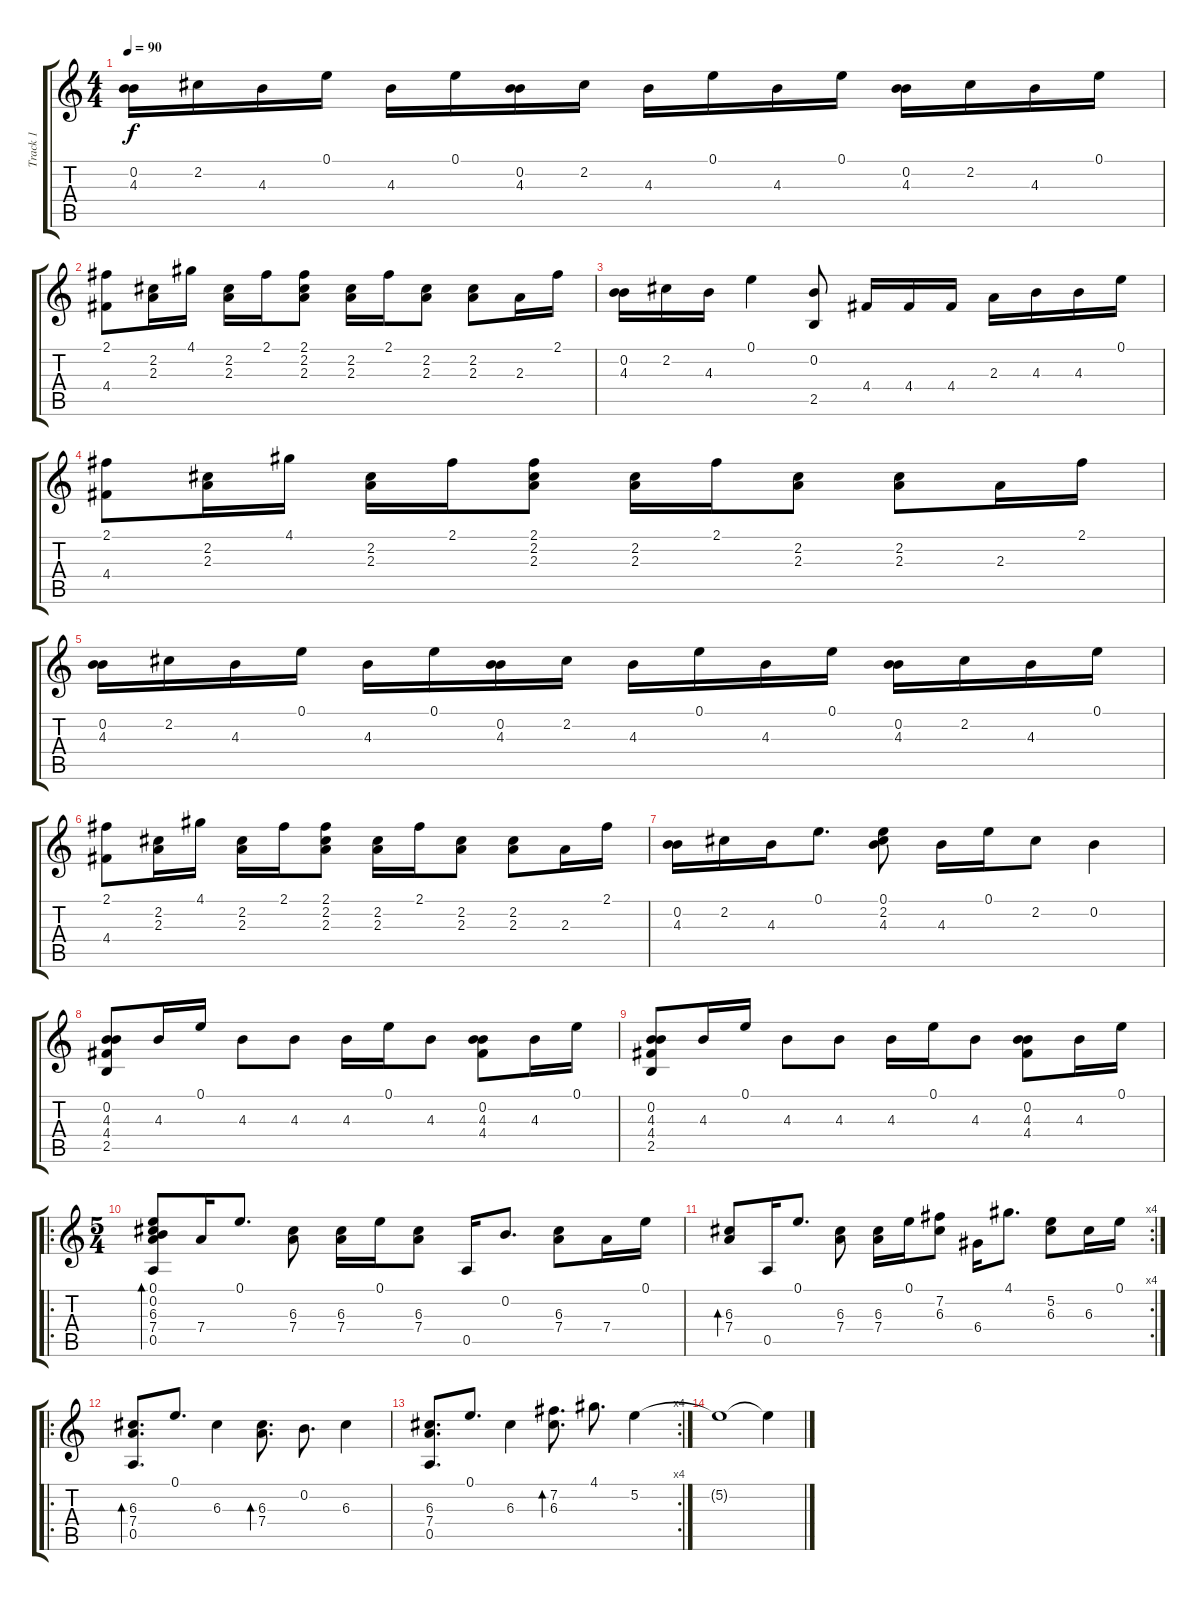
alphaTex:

\track ("Track 1" "Track 1") {instrument acousticguitarsteel}
\staff {score tabs}
\tuning (E4 B3 G3 D3 A2 E2) {hide}
\ts (4 4)
\tempo 90
\clef g2
\ks c
(0.2 4.3).16{dy f} 2.2.16 4.3.16 0.1.16 4.3.16 0.1.16 (0.2 4.3).16 2.2.16 4.3.16 0.1.16 4.3.16 0.1.16 (0.2 4.3).16 2.2.16 4.3.16 0.1.16 |
(2.1 4.4).8 (2.2 2.3).16 4.1.16 (2.2 2.3).16 2.1.16 (2.1 2.2 2.3).8 (2.2 2.3).16 2.1.16 (2.2 2.3).8 (2.2 2.3).8 2.3.16 2.1.16 |
(0.2 4.3).16 2.2.16 4.3.16 0.1.4 (0.2 2.5).8 4.4.16 4.4.16 4.4.16 2.3.16 4.3.16 4.3.16 0.1.16 |
(2.1 4.4).8 (2.2 2.3).16 4.1.16 (2.2 2.3).16 2.1.16 (2.1 2.2 2.3).8 (2.2 2.3).16 2.1.16 (2.2 2.3).8 (2.2 2.3).8 2.3.16 2.1.16 |
(0.2 4.3).16 2.2.16 4.3.16 0.1.16 4.3.16 0.1.16 (0.2 4.3).16 2.2.16 4.3.16 0.1.16 4.3.16 0.1.16 (0.2 4.3).16 2.2.16 4.3.16 0.1.16 |
(2.1 4.4).8 (2.2 2.3).16 4.1.16 (2.2 2.3).16 2.1.16 (2.1 2.2 2.3).8 (2.2 2.3).16 2.1.16 (2.2 2.3).8 (2.2 2.3).8 2.3.16 2.1.16 |
(0.2 4.3).16 2.2.16 4.3.16 0.1.8{d} (0.1 2.2 4.3).8 4.3.16 0.1.16 2.2.8 0.2.4 |
(0.2 4.3 4.4 2.5).8 4.3.16 0.1.16 4.3.8 4.3.8 4.3.16 0.1.16 4.3.8 (0.2 4.3 4.4).8 4.3.16 0.1.16 |
(0.2 4.3 4.4 2.5).8 4.3.16 0.1.16 4.3.8 4.3.8 4.3.16 0.1.16 4.3.8 (0.2 4.3 4.4).8 4.3.16 0.1.16 |
\ro
\ts (5 4)
(0.1 0.2 6.3 7.4 0.5).8{bd 60} 7.4.16 0.1.8{d} (6.3 7.4).8 (6.3 7.4).16 0.1.16 (6.3 7.4).8 0.5.16 0.2.8{d} (6.3 7.4).8 7.4.16 0.1.16 |
\rc 4
(6.3 7.4).8{bd 60} 0.5.16 0.1.8{d} (6.3 7.4).8 (6.3 7.4).16 0.1.16 (7.2 6.3).8 6.4.16 4.1.8{d} (5.2 6.3).8 6.3.16 0.1.16 |
\ro
(6.3 7.4 0.5).8{d bd 60} 0.1.8{d} 6.3.4 (6.3 7.4).8{d bd 60} 0.2.8{d} 6.3.4 |
\rc 4
(6.3 7.4 0.5).8{d} 0.1.8{d} 6.3.4 (7.2 6.3).8{d bd 60} 4.1.8{d} 5.2.4 |
5.2{t}.1 5.2{t}.4
